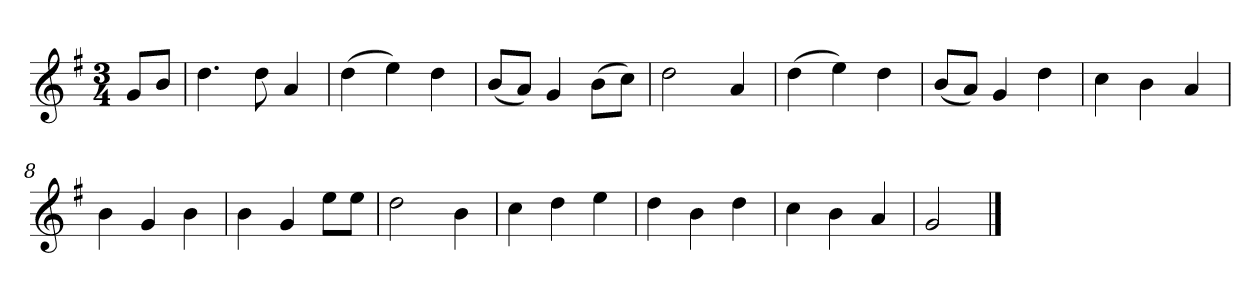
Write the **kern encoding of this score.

**kern
*part1
*staff1
*k[f#]
*M3/4
*MM120
=
8gL
8bJ
=1
4.dd
8dd
4a
=2
(4dd
4ee)
4dd
=3
(8bL
8aJ)
4g
(8bL
8ccJ)
=4
2dd
4a
=5
(4dd
4ee)
4dd
=6
(8bL
8aJ)
4g
4dd
=7
4cc
4b
4a
=8
4b
4g
4b
=9
4b
4g
8eeL
8eeJ
=10
2dd
4b
=11
4cc
4dd
4ee
=12
4dd
4b
4dd
=13
4cc
4b
4a
=14
2g
==
*-
